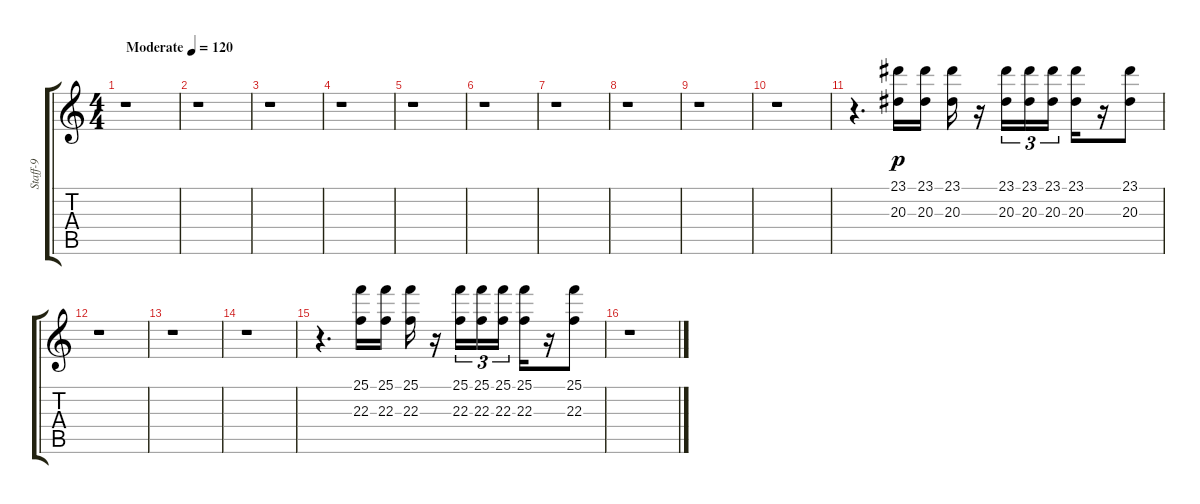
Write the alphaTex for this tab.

\track ("Staff-9" "Staff-9") {instrument lead5charang}
\staff {score tabs}
\tuning (E4 B3 G3 D3 A2 E2) {hide}
\ts (4 4)
\tempo (120 "Moderate")
\clef g2
\ks c
r.1{dy p instrument lead5charang} |
r.1 |
r.1 |
r.1 |
r.1 |
r.1 |
r.1 |
r.1 |
r.1 |
r.1 |
r.4{d} (23.1 20.3).16 (23.1 20.3).16 (23.1 20.3).16 r.16 (23.1 20.3).16{tu (3 2)} (23.1 20.3).16{tu (3 2)} (23.1 20.3).16{tu (3 2)} (23.1 20.3).16 r.16 (23.1 20.3).8{volume 1} |
r.1 |
r.1 |
r.1 |
r.4{d} (25.1 22.3).16{volume 16} (25.1 22.3).16 (25.1 22.3).16 r.16 (25.1 22.3).16{tu (3 2)} (25.1 22.3).16{tu (3 2)} (25.1 22.3).16{tu (3 2)} (25.1 22.3).16 r.16 (25.1 22.3).8{volume 1} |
r.1
